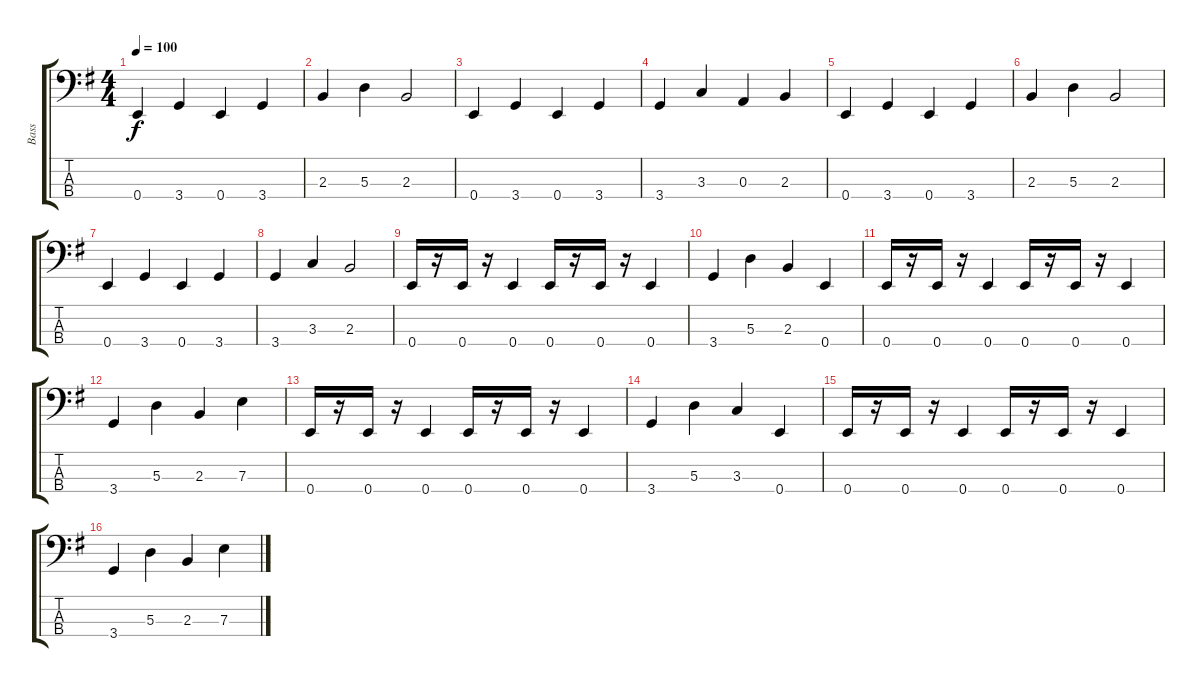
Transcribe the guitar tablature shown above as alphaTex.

\track ("Bass" "Bass") {instrument electricbassfinger}
\staff {score tabs}
\tuning (G2 D2 A1 E1) {hide}
\ts (4 4)
\tempo 100
\clef f4
\ks eminor
0.4.4{dy f} 3.4.4 0.4.4 3.4.4 |
2.3.4 5.3.4 2.3.2 |
0.4.4 3.4.4 0.4.4 3.4.4 |
3.4.4 3.3.4 0.3.4 2.3.4 |
0.4.4 3.4.4 0.4.4 3.4.4 |
2.3.4 5.3.4 2.3.2 |
0.4.4 3.4.4 0.4.4 3.4.4 |
3.4.4 3.3.4 2.3.2 |
0.4.16 r.16 0.4.16 r.16 0.4.4 0.4.16 r.16 0.4.16 r.16 0.4.4 |
3.4.4 5.3.4 2.3.4 0.4.4 |
0.4.16 r.16 0.4.16 r.16 0.4.4 0.4.16 r.16 0.4.16 r.16 0.4.4 |
3.4.4 5.3.4 2.3.4 7.3.4 |
0.4.16 r.16 0.4.16 r.16 0.4.4 0.4.16 r.16 0.4.16 r.16 0.4.4 |
3.4.4 5.3.4 3.3.4 0.4.4 |
0.4.16 r.16 0.4.16 r.16 0.4.4 0.4.16 r.16 0.4.16 r.16 0.4.4 |
3.4.4 5.3.4 2.3.4 7.3.4
